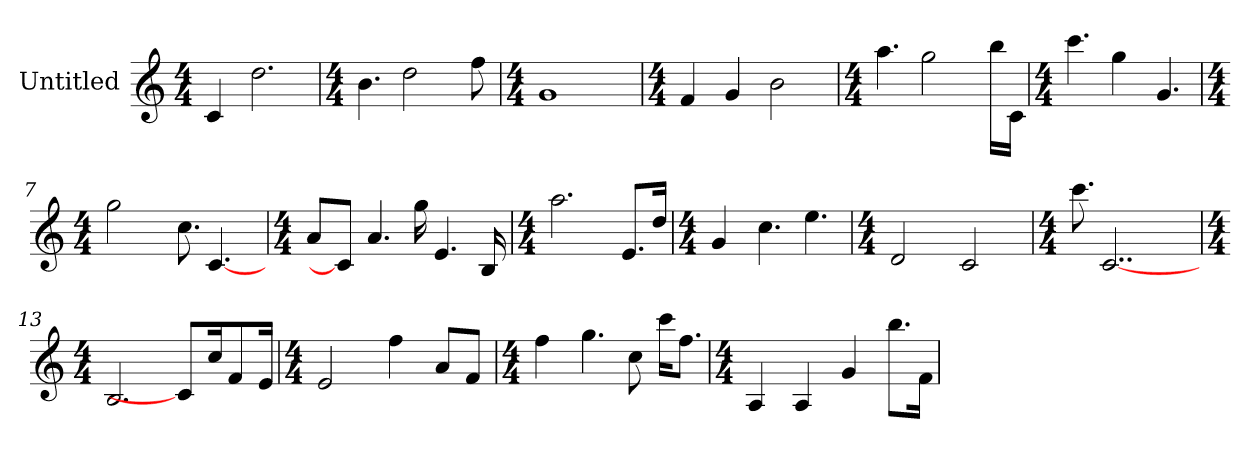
**kern
*part1
*staff1
*I"Untitled
*k[]
*C:
*M4/4
=1
4c
!LO:N:vis=2.
2dd
=2
*k[]
*C:
*M4/4
!LO:N:vis=4.
4b
2dd
8ff
=3
*k[]
*C:
*M4/4
1g
=4
*k[]
*C:
*M4/4
4f
4g
2b
=5
*k[]
*C:
*M4/4
!LO:N:vis=4.
4aa
2gg
16bbLL
16cJJ
=6
*k[]
*C:
*M4/4
!LO:N:vis=4.
4ccc
4gg
!LO:N:vis=4.
4g
=7
*k[]
*C:
*M4/4
2gg
!LO:N:vis=8.
8cc
[4.c
=8
*k[]
*C:
*M4/4
8aL
8cJ]
!LO:N:vis=4.
4a
16gg
!LO:N:vis=4.
4e
16B
=9
*k[]
*C:
*M4/4
!LO:N:vis=2.
2aa
!LO:N:vis=8.
8eL
16ddJk
=10
*k[]
*C:
*M4/4
4g
!LO:N:vis=4.
4cc
!LO:N:vis=4.
4ee
=11
*k[]
*C:
*M4/4
2d
2c
=12
*k[]
*C:
*M4/4
!LO:N:vis=8.
8ccc
[2..c
=13
*k[]
*C:
*M4/4
!LO:N:vis=2.
2B
8cL]
16ccK
8f
16eJk
=14
*k[]
*C:
*M4/4
2e
4ff
8aL
8fJ
=15
*k[]
*C:
*M4/4
4ff
!LO:N:vis=4.
4gg
8cc
16cccKL
!LO:N:vis=8.
8ffJ
=16
*k[]
*C:
*M4/4
4A
4A
4g
!LO:N:vis=8.
8bbL
16fJk
=
*-
